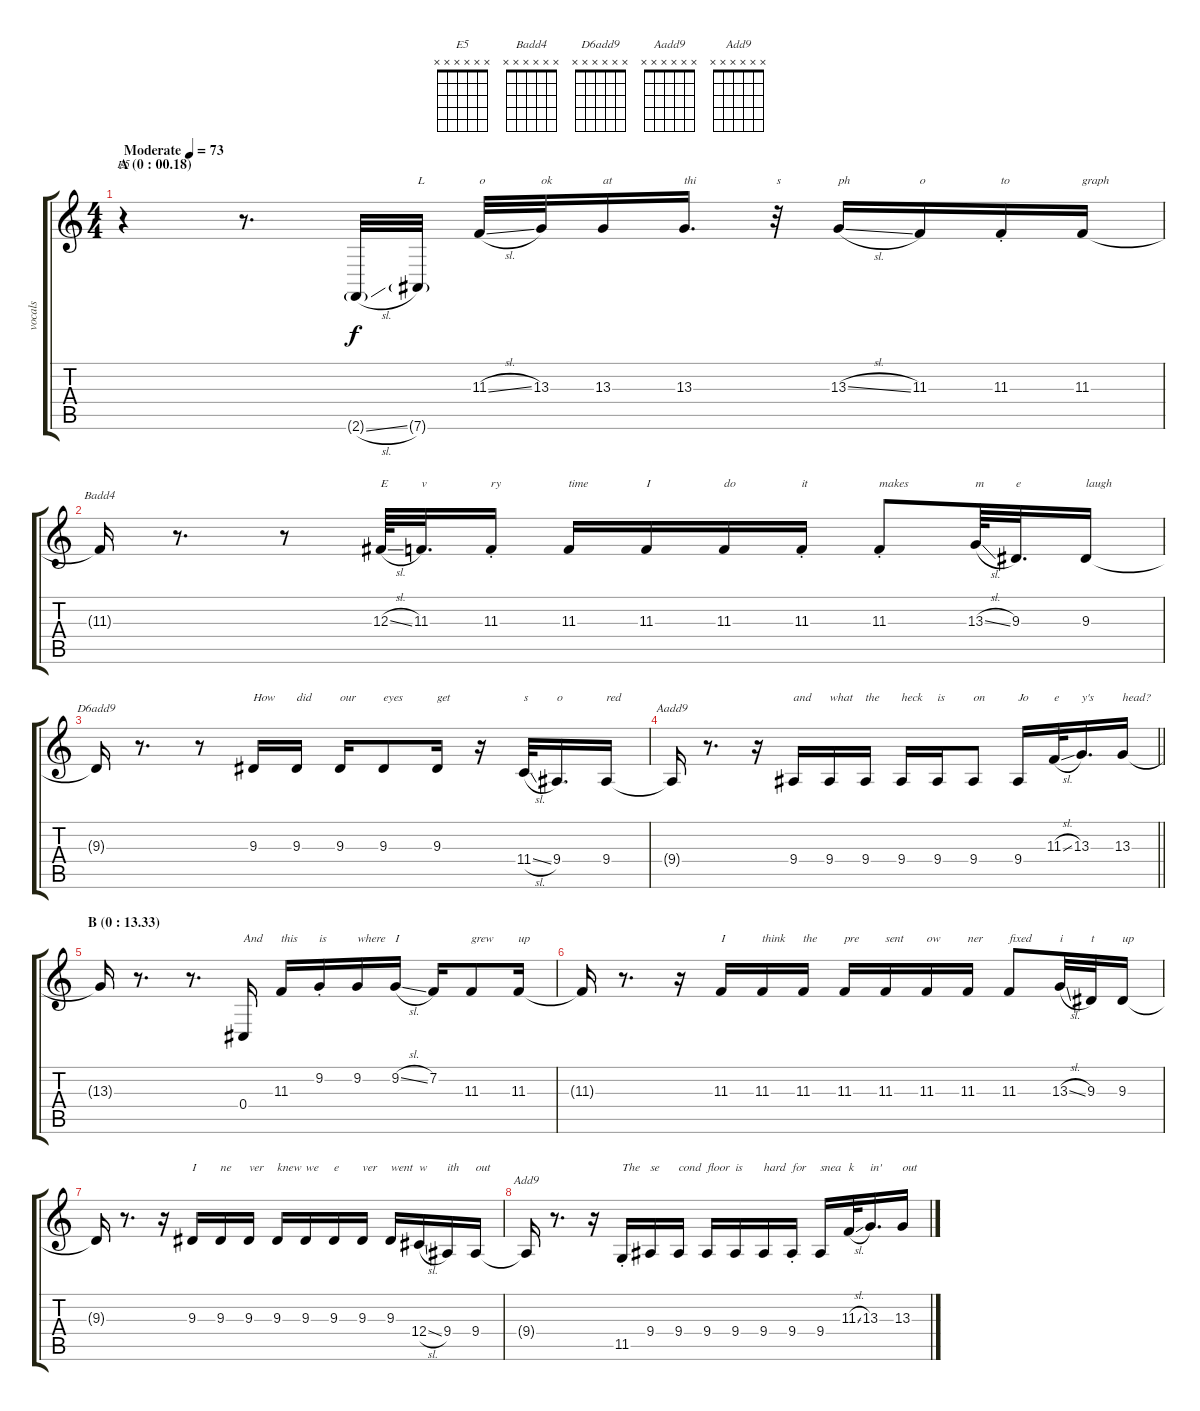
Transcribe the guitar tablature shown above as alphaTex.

\track ("vocals" "vocals") {instrument lead2sawtooth}
\staff {score tabs}
\tuning (Eb4 Bb3 Gb3 Db3 Ab2 Eb2) {hide}
\chord ("E5" x x x x x x)
\chord ("Badd4" x x x x x x)
\chord ("D6add9" x x x x x x)
\chord ("Aadd9" x x x x x x)
\chord ("Add9" x x x x x x)
\ts (4 4)
\section ("" "A (0 : 00.18)")
\tempo (73 "Moderate")
\clef g2
\ks c
r.4{ch "E5" dy f instrument lead2sawtooth} r.8{d} 2.6{sl g}.32 7.6{g}.32{txt "L"} 11.3{sl}.32{txt "o"} 13.3.32{txt "ok"} 13.3.16{txt "at"} 13.3.16{d txt "thi"} r.32{txt "s"} 13.3{sl}.16{txt "ph"} 11.3.16{txt "o"} 11.3{st}.16{txt "to"} 11.3.16{txt "graph"} |
11.3{t}.16{ch "Badd4"} r.8{d} r.8 12.3{sl}.64{txt "E"} 11.3.32{d txt "v"} 11.3{st}.16{txt "ry"} 11.3.16{txt "time"} 11.3.16{txt "I"} 11.3.16{txt "do"} 11.3{st}.16{txt "it"} 11.3{st}.8{txt "makes"} 13.3{sl}.64{txt "m"} 9.3.32{d txt "e"} 9.3.16{txt "laugh"} |
9.3{t}.16{ch "D6add9"} r.8{d} r.8 9.3.16{txt "How"} 9.3.16{txt "did"} 9.3.16{txt "our"} 9.3.8{txt "eyes"} 9.3.16{txt "get"} r.16 11.4{sl}.32{txt "s"} 9.4.16{d txt "o"} 9.4.16{txt "red"} |
\barLineRight lightlight
9.4{t}.16{ch "Aadd9"} r.8{d} r.16 9.4.16{txt "and"} 9.4.16{txt "what"} 9.4.16{txt "the"} 9.4.16{txt "heck"} 9.4.16{txt "is"} 9.4.8{txt "on"} 9.4.16{txt "Jo"} 11.3{sl}.32{txt "e"} 13.3.16{d txt "y's"} 13.3.16{txt "head?"} |
\section ("" "B (0 : 13.33)")
13.3{t}.16 r.8{d} r.8{d} 0.4.16{txt "And"} 11.3.16{txt "this"} 9.2{st}.16{txt "is"} 9.2.16{txt "where"} 9.2{sl}.16{txt "I"} 7.2.16 11.3.8{txt "grew"} 11.3.16{txt "up"} |
11.3{t}.16 r.8{d} r.16 11.3.16{txt "I"} 11.3.16{txt "think"} 11.3.16{txt "the"} 11.3.16{txt "pre"} 11.3.16{txt "sent"} 11.3.16{txt "ow"} 11.3.16{txt "ner"} 11.3.8{txt "fixed"} 13.3{sl}.32{txt "i"} 9.3.32{txt "t"} 9.3.16{txt "up"} |
9.3{t}.16 r.8{d} r.16 9.3.16{txt "I"} 9.3.16{txt "ne"} 9.3.16{txt "ver"} 9.3.16{txt "knew"} 9.3.16{txt "we"} 9.3.16{txt "e"} 9.3.16{txt "ver"} 9.3.16{txt "went"} 12.4{sl}.16{txt "w"} 9.4.16{txt "ith"} 9.4.16{txt "out"} |
9.4{t}.16{ch "Add9"} r.8{d} r.16 11.5{st}.16{txt "The"} 9.4.16{txt "se"} 9.4.16{txt "cond"} 9.4.16{txt "floor"} 9.4.16{txt "is"} 9.4.16{txt "hard"} 9.4{st}.16{txt "for"} 9.4.16{txt "snea"} 11.3{sl}.32{txt "k"} 13.3.16{d txt "in'"} 13.3.16{txt "out"}
